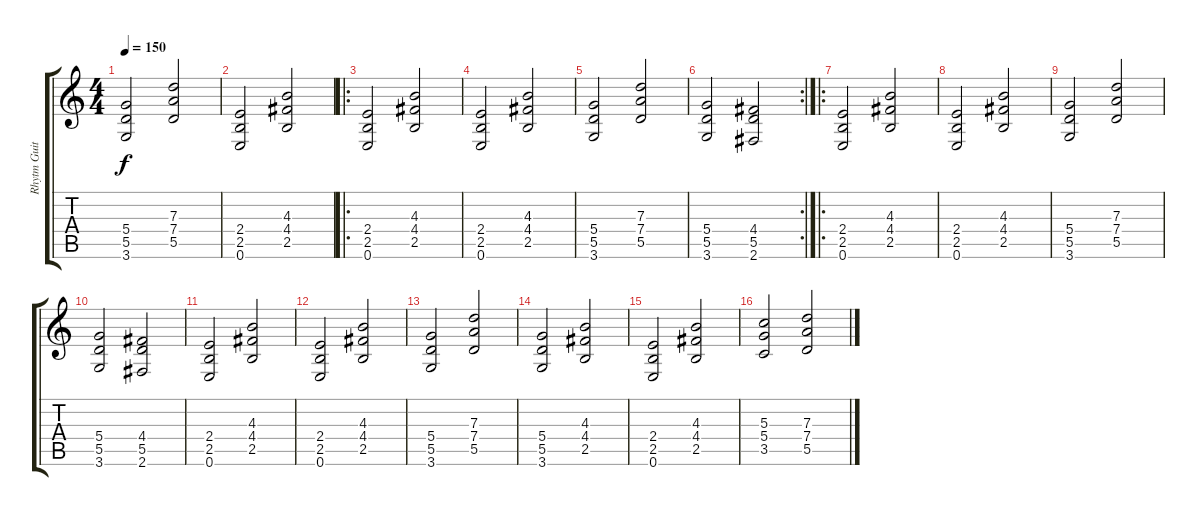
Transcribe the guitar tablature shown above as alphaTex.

\track ("Rhytm Guitar" "Rhytm Guit") {instrument distortionguitar}
\staff {score tabs}
\tuning (E4 B3 G3 D3 A2 E2) {hide}
\ts (4 4)
\tempo 150
\clef g2
\ks c
(5.4 5.5 3.6).2{dy f} (7.3 7.4 5.5).2 |
(2.4 2.5 0.6).2 (4.3 4.4 2.5).2 |
\ro
(2.4 2.5 0.6).2 (4.3 4.4 2.5).2 |
(2.4 2.5 0.6).2 (4.3 4.4 2.5).2 |
(5.4 5.5 3.6).2 (7.3 7.4 5.5).2 |
\rc 2
(5.4 5.5 3.6).2 (4.4 5.5 2.6).2 |
\ro
(2.4 2.5 0.6).2 (4.3 4.4 2.5).2 |
(2.4 2.5 0.6).2 (4.3 4.4 2.5).2 |
(5.4 5.5 3.6).2 (7.3 7.4 5.5).2 |
(5.4 5.5 3.6).2 (4.4 5.5 2.6).2 |
(2.4 2.5 0.6).2 (4.3 4.4 2.5).2 |
(2.4 2.5 0.6).2 (4.3 4.4 2.5).2 |
(5.4 5.5 3.6).2 (7.3 7.4 5.5).2 |
(5.4 5.5 3.6).2 (4.3 4.4 2.5).2 |
(2.4 2.5 0.6).2 (4.3 4.4 2.5).2 |
(5.3 5.4 3.5).2 (7.3 7.4 5.5).2
